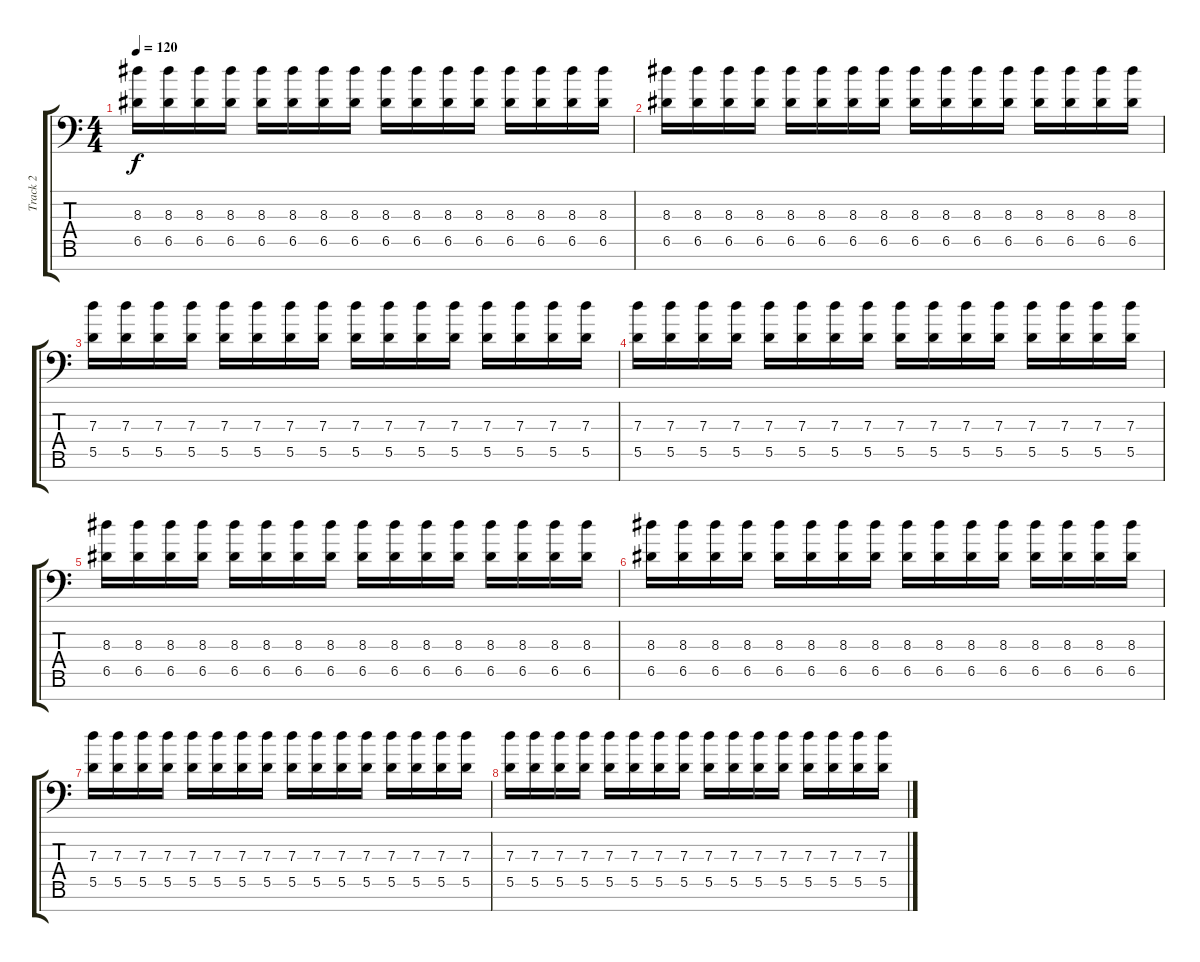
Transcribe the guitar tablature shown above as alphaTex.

\track ("Track 2" "Track 2") {instrument distortionguitar}
\staff {score tabs}
\tuning (E4 B3 G3 D3 A2 E2 A1) {hide}
\ts (4 4)
\tempo 120
\clef f4
\ks c
(8.3 6.5).16{dy f} (8.3 6.5).16 (8.3 6.5).16 (8.3 6.5).16 (8.3 6.5).16 (8.3 6.5).16 (8.3 6.5).16 (8.3 6.5).16 (8.3 6.5).16 (8.3 6.5).16 (8.3 6.5).16 (8.3 6.5).16 (8.3 6.5).16 (8.3 6.5).16 (8.3 6.5).16 (8.3 6.5).16 |
(8.3 6.5).16 (8.3 6.5).16 (8.3 6.5).16 (8.3 6.5).16 (8.3 6.5).16 (8.3 6.5).16 (8.3 6.5).16 (8.3 6.5).16 (8.3 6.5).16 (8.3 6.5).16 (8.3 6.5).16 (8.3 6.5).16 (8.3 6.5).16 (8.3 6.5).16 (8.3 6.5).16 (8.3 6.5).16 |
(7.3 5.5).16 (7.3 5.5).16 (7.3 5.5).16 (7.3 5.5).16 (7.3 5.5).16 (7.3 5.5).16 (7.3 5.5).16 (7.3 5.5).16 (7.3 5.5).16 (7.3 5.5).16 (7.3 5.5).16 (7.3 5.5).16 (7.3 5.5).16 (7.3 5.5).16 (7.3 5.5).16 (7.3 5.5).16 |
(7.3 5.5).16 (7.3 5.5).16 (7.3 5.5).16 (7.3 5.5).16 (7.3 5.5).16 (7.3 5.5).16 (7.3 5.5).16 (7.3 5.5).16 (7.3 5.5).16 (7.3 5.5).16 (7.3 5.5).16 (7.3 5.5).16 (7.3 5.5).16 (7.3 5.5).16 (7.3 5.5).16 (7.3 5.5).16 |
(8.3 6.5).16 (8.3 6.5).16 (8.3 6.5).16 (8.3 6.5).16 (8.3 6.5).16 (8.3 6.5).16 (8.3 6.5).16 (8.3 6.5).16 (8.3 6.5).16 (8.3 6.5).16 (8.3 6.5).16 (8.3 6.5).16 (8.3 6.5).16 (8.3 6.5).16 (8.3 6.5).16 (8.3 6.5).16 |
(8.3 6.5).16 (8.3 6.5).16 (8.3 6.5).16 (8.3 6.5).16 (8.3 6.5).16 (8.3 6.5).16 (8.3 6.5).16 (8.3 6.5).16 (8.3 6.5).16 (8.3 6.5).16 (8.3 6.5).16 (8.3 6.5).16 (8.3 6.5).16 (8.3 6.5).16 (8.3 6.5).16 (8.3 6.5).16 |
(7.3 5.5).16 (7.3 5.5).16 (7.3 5.5).16 (7.3 5.5).16 (7.3 5.5).16 (7.3 5.5).16 (7.3 5.5).16 (7.3 5.5).16 (7.3 5.5).16 (7.3 5.5).16 (7.3 5.5).16 (7.3 5.5).16 (7.3 5.5).16 (7.3 5.5).16 (7.3 5.5).16 (7.3 5.5).16 |
(7.3 5.5).16 (7.3 5.5).16 (7.3 5.5).16 (7.3 5.5).16 (7.3 5.5).16 (7.3 5.5).16 (7.3 5.5).16 (7.3 5.5).16 (7.3 5.5).16 (7.3 5.5).16 (7.3 5.5).16 (7.3 5.5).16 (7.3 5.5).16 (7.3 5.5).16 (7.3 5.5).16 (7.3 5.5).16
